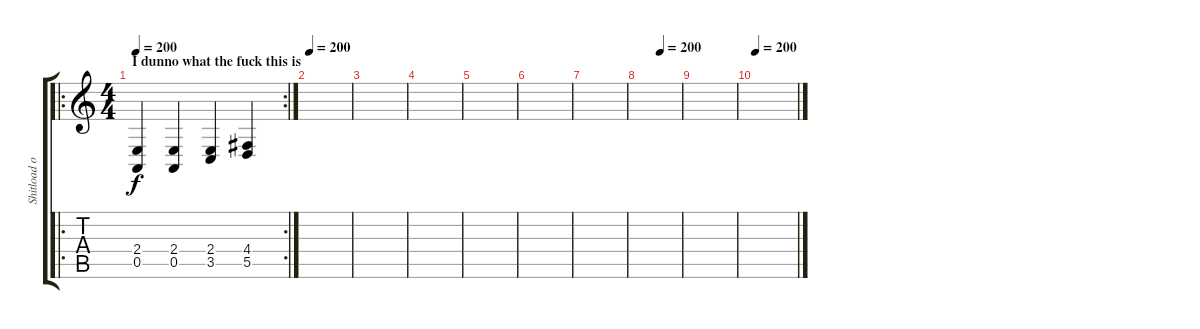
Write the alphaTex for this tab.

\track ("Shitload of niggas singing" "Shitload o") {instrument choiraahs}
\staff {score tabs}
\tuning (E4 B3 G3 D3 A2 E2) {hide}
\ro
\rc 2
\ts (4 4)
\section ("" "I dunno what the fuck this is")
\tempo 200
\tempo 10
\tempo 200
\clef g2
\ks c
(2.4 0.5).4{dy f instrument choiraahs} (2.4 0.5).4 (2.4 3.5).4 (4.4 5.5).4 |
\tempo 200
|
|
|
|
|
|
\tempo (200 0.5)
|
|
\tempo 200
